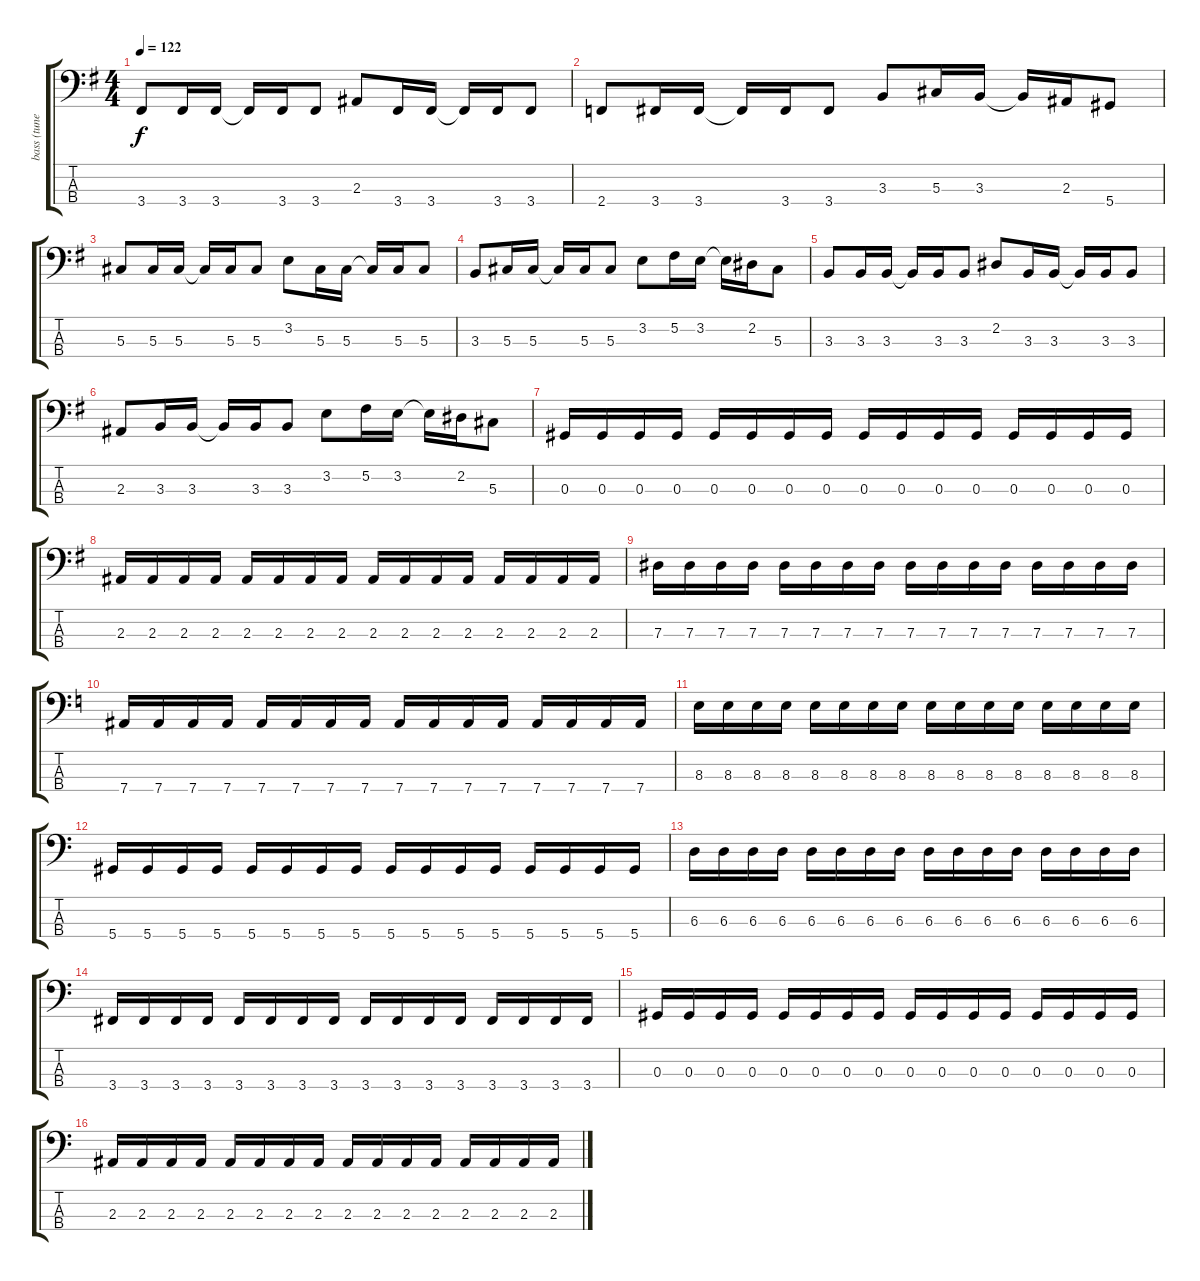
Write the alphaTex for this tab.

\track ("bass (tune to Eb)" "bass (tune") {instrument electricbasspick}
\staff {score tabs}
\tuning (Gb2 Db2 Ab1 Eb1) {hide}
\ts (4 4)
\tempo 122
\clef f4
\ks g
3.4.8{dy f} 3.4.16 3.4.16 3.4{t}.16 3.4.16 3.4.8 2.3.8 3.4.16 3.4.16 3.4{t}.16 3.4.16 3.4.8 |
2.4.8 3.4.16 3.4.16 3.4{t}.16 3.4.16 3.4.8 3.3.8 5.3.16 3.3.16 3.3{t}.16 2.3.16 5.4.8 |
5.3.8 5.3.16 5.3.16 5.3{t}.16 5.3.16 5.3.8 3.2.8 5.3.16 5.3.16 5.3{t}.16 5.3.16 5.3.8 |
3.3.8 5.3.16 5.3.16 5.3{t}.16 5.3.16 5.3.8 3.2.8 5.2.16 3.2.16 3.2{t}.16 2.2.16 5.3.8 |
3.3.8 3.3.16 3.3.16 3.3{t}.16 3.3.16 3.3.8 2.2.8 3.3.16 3.3.16 3.3{t}.16 3.3.16 3.3.8 |
2.3.8 3.3.16 3.3.16 3.3{t}.16 3.3.16 3.3.8 3.2.8 5.2.16 3.2.16 3.2{t}.16 2.2.16 5.3.8 |
0.3.16 0.3.16 0.3.16 0.3.16 0.3.16 0.3.16 0.3.16 0.3.16 0.3.16 0.3.16 0.3.16 0.3.16 0.3.16 0.3.16 0.3.16 0.3.16 |
2.3.16 2.3.16 2.3.16 2.3.16 2.3.16 2.3.16 2.3.16 2.3.16 2.3.16 2.3.16 2.3.16 2.3.16 2.3.16 2.3.16 2.3.16 2.3.16 |
7.3.16 7.3.16 7.3.16 7.3.16 7.3.16 7.3.16 7.3.16 7.3.16 7.3.16 7.3.16 7.3.16 7.3.16 7.3.16 7.3.16 7.3.16 7.3.16 |
\ks c
7.4.16 7.4.16 7.4.16 7.4.16 7.4.16 7.4.16 7.4.16 7.4.16 7.4.16 7.4.16 7.4.16 7.4.16 7.4.16 7.4.16 7.4.16 7.4.16 |
8.3.16 8.3.16 8.3.16 8.3.16 8.3.16 8.3.16 8.3.16 8.3.16 8.3.16 8.3.16 8.3.16 8.3.16 8.3.16 8.3.16 8.3.16 8.3.16 |
5.4.16 5.4.16 5.4.16 5.4.16 5.4.16 5.4.16 5.4.16 5.4.16 5.4.16 5.4.16 5.4.16 5.4.16 5.4.16 5.4.16 5.4.16 5.4.16 |
6.3.16 6.3.16 6.3.16 6.3.16 6.3.16 6.3.16 6.3.16 6.3.16 6.3.16 6.3.16 6.3.16 6.3.16 6.3.16 6.3.16 6.3.16 6.3.16 |
3.4.16 3.4.16 3.4.16 3.4.16 3.4.16 3.4.16 3.4.16 3.4.16 3.4.16 3.4.16 3.4.16 3.4.16 3.4.16 3.4.16 3.4.16 3.4.16 |
0.3.16 0.3.16 0.3.16 0.3.16 0.3.16 0.3.16 0.3.16 0.3.16 0.3.16 0.3.16 0.3.16 0.3.16 0.3.16 0.3.16 0.3.16 0.3.16 |
2.3.16 2.3.16 2.3.16 2.3.16 2.3.16 2.3.16 2.3.16 2.3.16 2.3.16 2.3.16 2.3.16 2.3.16 2.3.16 2.3.16 2.3.16 2.3.16
